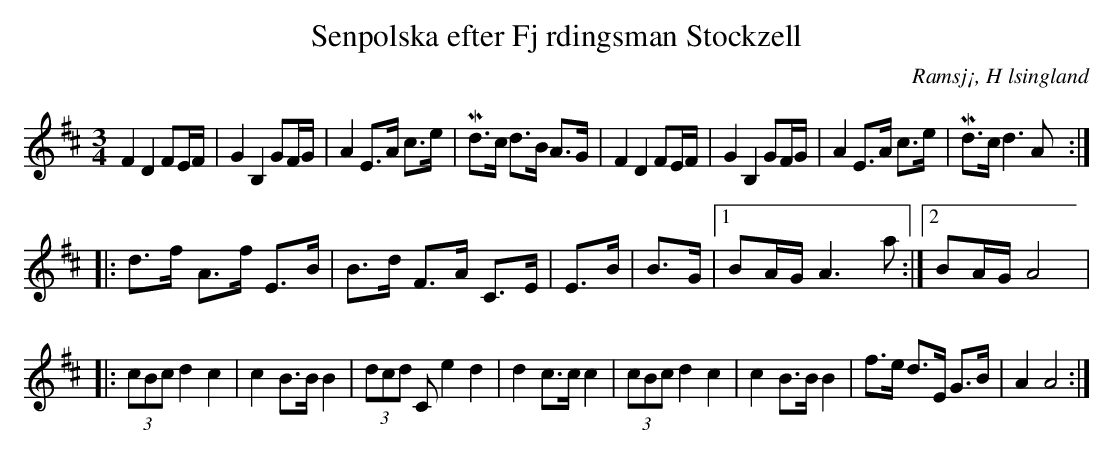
X:1
T: Senpolska efter Fj rdingsman Stockzell
O: Ramsj¡, H lsingland
M:3/4
L:1/8
K:D
F2 D2 FE/F/|G2 B,2 GF/G/| A2 E>A c>e|Md>c d>B A>G|F2 D2 FE/F/|G2 B,2 GF/G/| A2 E>A c>e|Md>c d2>A2:|
|:d>f A>f E>B| B>d F>A C>E|E>B|B>G |1 BA/G/ A2>a2:|2 BA/G/ A4|
|:(3cBc d2 c2|c2 B>B B2|(3dcd Ce2 d2|d2 c>c c2|(3cBc d2 c2|c2 B>B B2|f>e d>E G>B|A2 A4:|
